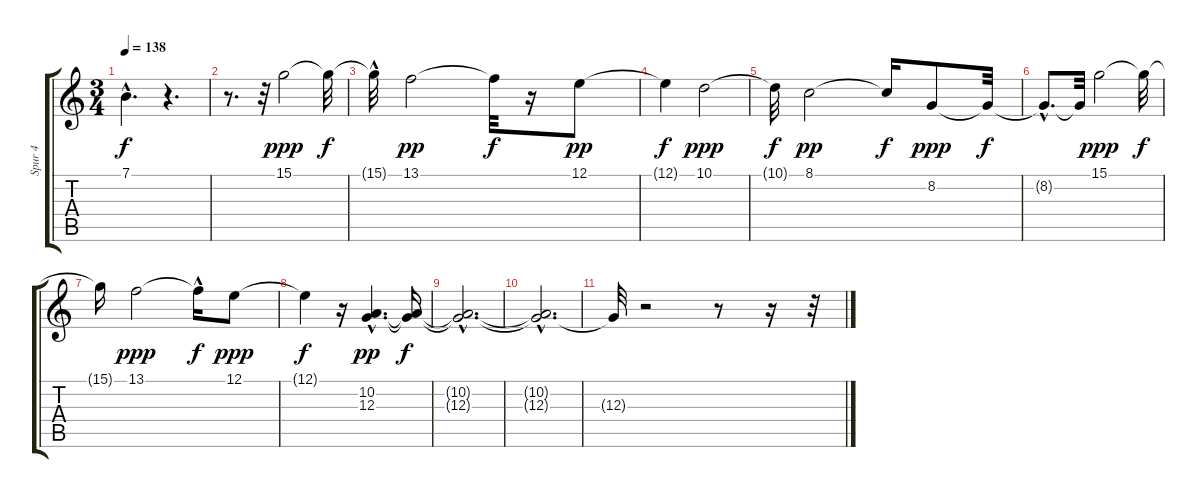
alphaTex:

\track ("Spur 4" "Spur 4") {instrument stringensemble1}
\staff {score tabs}
\tuning (E4 B3 G3 D3 A2 E2) {hide}
\ts (3 4)
\tempo 138
\clef g2
\ks c
7.1{hac t}.4{d dy f} r.4{d} |
r.8{d} r.32 15.1.2{dy ppp} 15.1{t}.32{dy f} |
15.1{hac t}.32 13.1.2{dy pp} 13.1{t}.32{dy f} r.16 12.1.8{dy pp} |
12.1{t}.4{dy f} 10.1.2{dy ppp} |
10.1{t}.32{dy f} 8.1.2{dy pp} 8.1{t}.16{dy f} 8.2.8{dy ppp} 8.2{t}.32{dy f} |
8.2{hac t}.8{d} 8.2{t}.32 15.1.2{dy ppp} 15.1{t}.32{dy f} |
15.1{t}.16 13.1.2{dy ppp} 13.1{hac t}.16{dy f} 12.1.8{dy ppp} |
12.1{t}.4{dy f} r.16 (10.2{hac} 12.3{hac}).4{d dy pp} (10.2{t} 12.3{t}).16{dy f} |
(10.2{hac t} 12.3{hac t}).2{d} |
(10.2{hac t} 12.3{hac t}).2{d} |
12.3{t}.32 r.2 r.8 r.16 r.32
